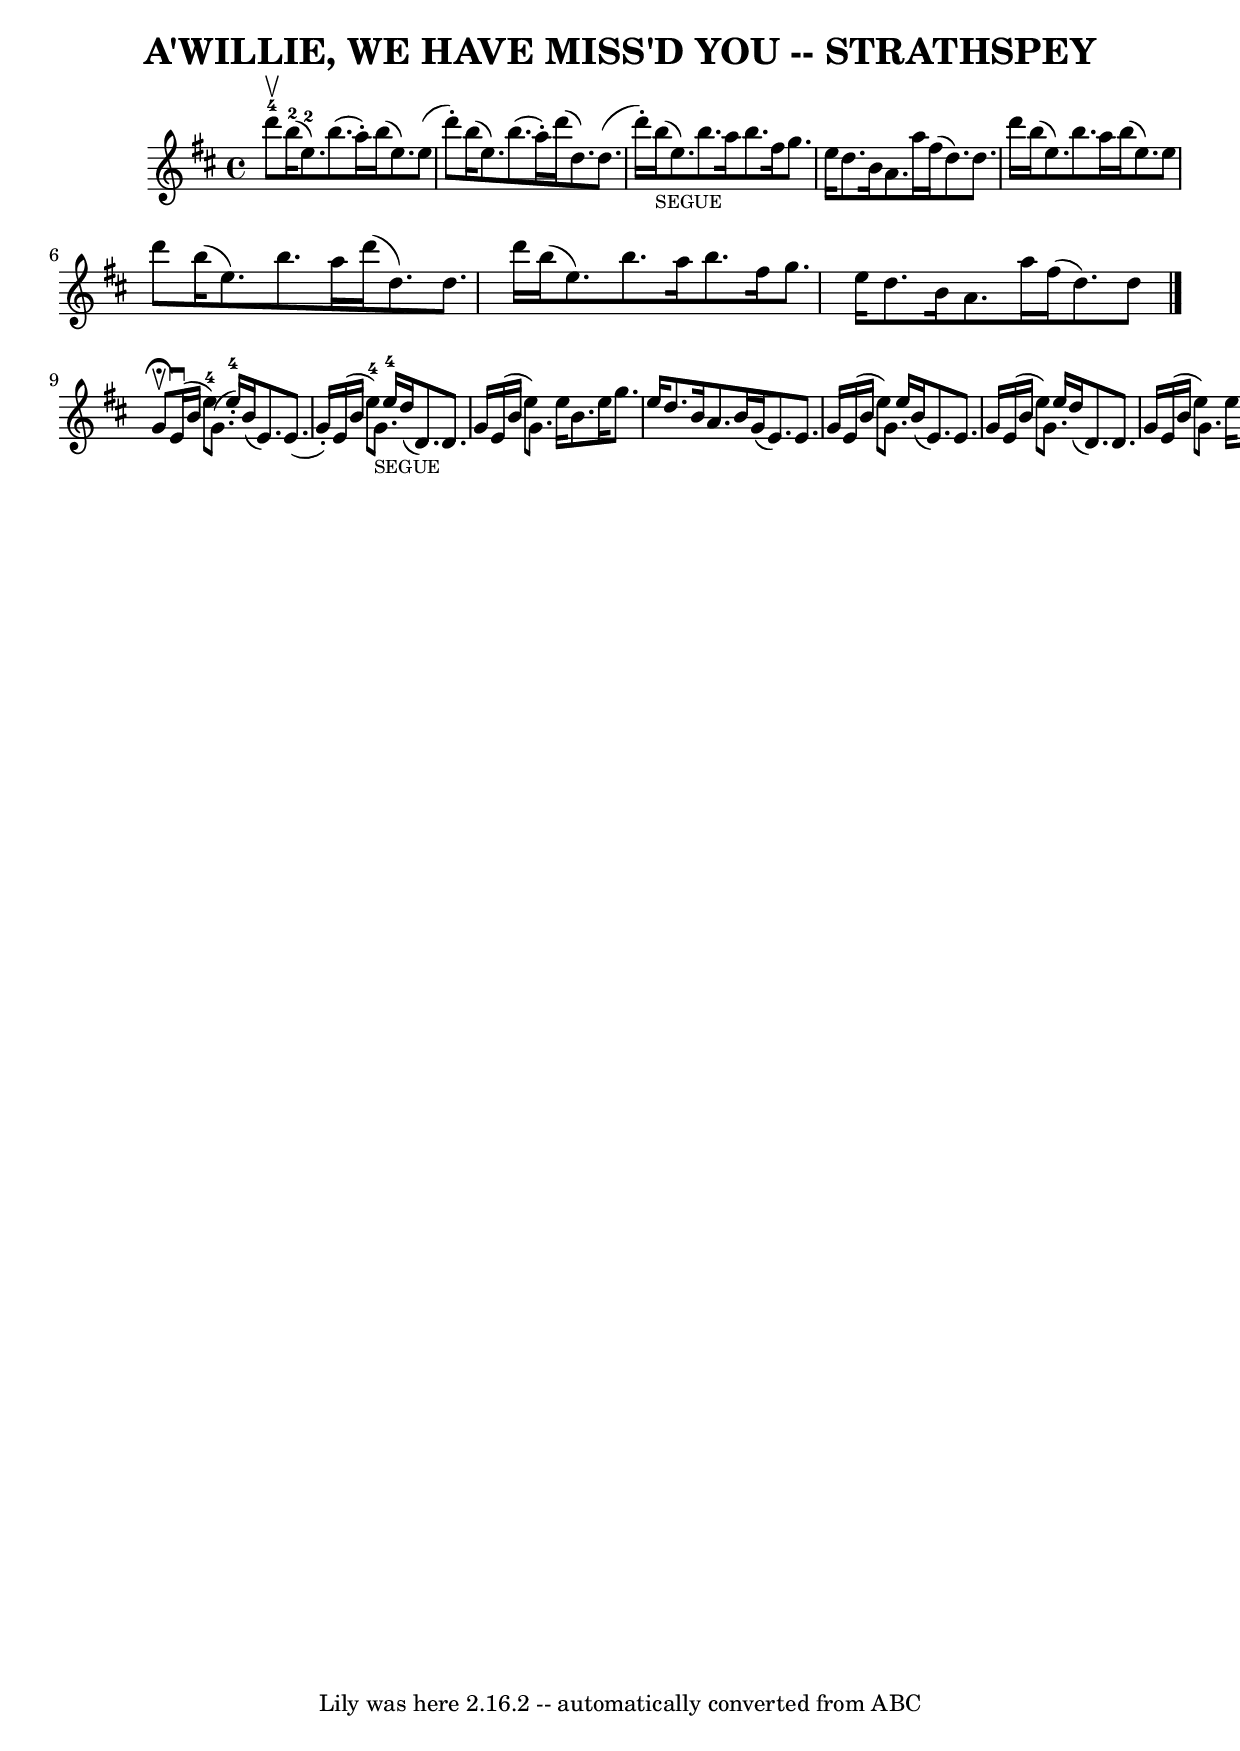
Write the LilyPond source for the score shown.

\version "2.16.2"
\include "Mammoth.ily"
\header {
	%% book = "Ryan's Mammoth Collection of Fiddle Tunes"
	composer = ""
	crossRefNumber = "1"
	footnotes = ""
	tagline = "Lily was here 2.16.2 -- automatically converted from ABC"
	title = "A'WILLIE, WE HAVE MISS'D YOU -- STRATHSPEY"
}
voicedefault =  {


 \override Staff.TimeSignature #'style = #'C
 \time 4/4 
\key e \dorian d'''8-4^\upbow   |
 b''16-2(
e''8.-2) b''8. (a''16 -.) b''16 (e''8.) e''8 (d'''8 -. 
-)   |
 b''16 (e''8.) b''8. (a''16 -.) d'''16 (d''8.  
-) d''8. (d'''16 -.)   |
 b''16_\segue(e''8.)   
b''8. a''16 b''8. fis''16 g''8. e''16    |
 d''8.    
b'16 a'8. a''16 fis''16 (d''8.) d''8. d'''16    |
    
 b''16 (e''8.) b''8. a''16 b''16 (e''8.) e''8 d'''8    
|
 b''16 (e''8.) b''8. a''16 d'''16 (d''8.) d''8. 
 d'''16    |
 b''16 (e''8.) b''8. a''16 b''8.    
fis''16 g''8. e''16    |
 d''8. b'16 a'8. a''16    
fis''16 (d''8.) d''8    \bar "|." g'8^\fermata^\upbow   |
   
 e'16 (^\downbow b'16 e''8-4) g'8. (e''16-4-.) b'16 (
 e'8.) e'8. (g'16 -.)   |
 e'16 (b'16 e''8-4)     
g'8._\segue e''16-4 d''16 (d'8.) d'8. g'16    |
     
e'16 (b'16 e''8) g'8. e''16 b'8. e''16 g''8. e''16    
|
 d''8. b'16 a'8. b'16 g'16 (e'8.) e'8. g'16    
|
 e'16 (b'16 e''8) g'8. e''16 b'16 (e'8.)   
e'8. g'16    |
 e'16 (b'16 e''8) g'8. e''16 d''16 (
 d'8.) d'8. g'16    |
 e'16 (b'16 e''8) g'8.    
e''16 b'8. e''16 g''8. b''16-2   |
 d'''16-4(
cis'''16 b''16 a''16) d'''8.-4 a''16-1 fis''16-1(
d''8.-3) d''8-1   \bar "|."   
}

\score{
    <<

	\context Staff="default"
	{
	    \voicedefault 
	}

    >>
	\layout {
	}
	\midi {}
}
